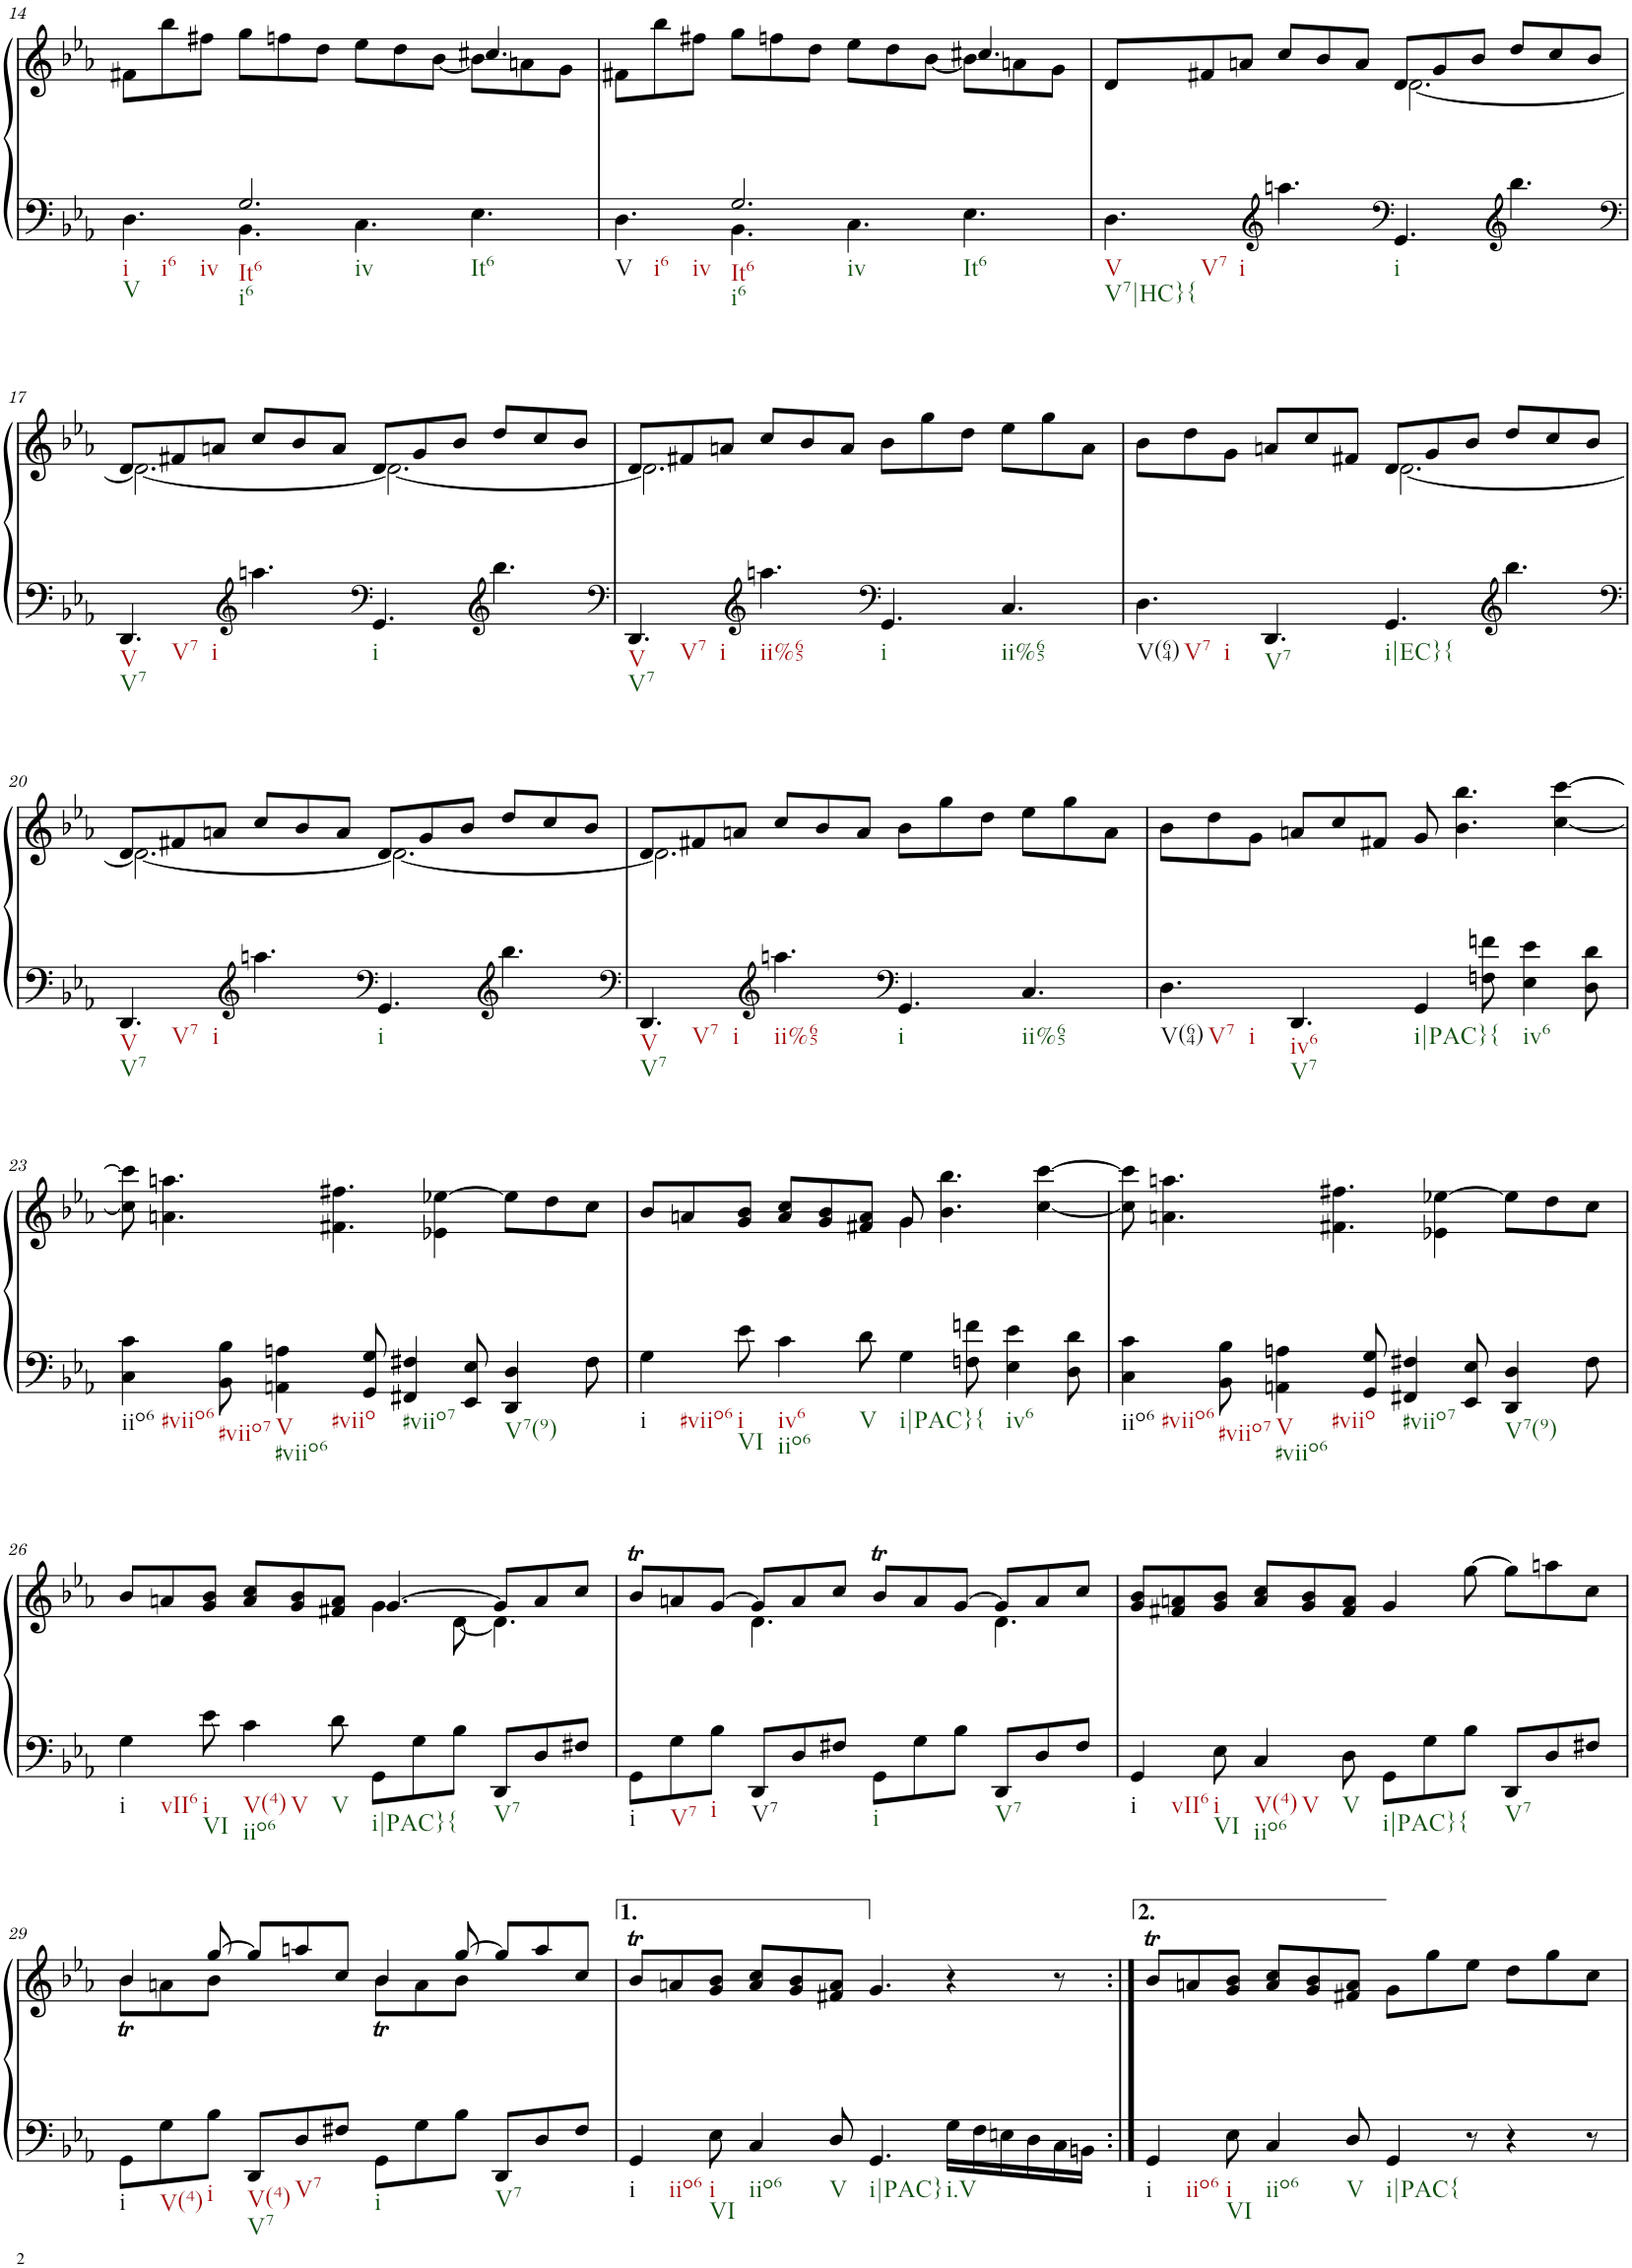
**kern	**kern
*part1	*part1
*staff2	*staff1
*I"Piano	*
*I'Pno.	*
!!LO:PB:g=z
*clefF4	*clefG2
*k[b-e-a-]	*k[b-e-a-]
*M12/8	*M12/8
=14	=14
*^	*^
!LO:TX:b:t=i	!	!	!
!LO:TX:b:t=V	!	!	!
!LO:TX:b:t=i6	!	!	!
!LO:TX:b:t=iv	!	!	!
4.D\	4.ryy	8f#X\L	8ryy
*	*	*v	*v
.	.	8bb-\
.	.	8ff#X\J
!LO:TX:b:t=It6	!	!
!LO:TX:b:t=i6	!	!
!LO:TX:b:t=iv	!	!
2.G/	4.BB-\	8gg\L
.	.	8ffn\
.	.	8dd\J
.	4.C\	8ee-\L
.	.	8dd\
.	.	[8b-\J
*	*	*^
!LO:TX:b:t=It6	!	!	!
4.E-\	4.ryy	4.cc#X/	8b-\L]
.	.	.	8an\
.	.	.	8g\J
=15	=15	=15	=15
!LO:TX:b:t=V	!	!	!
!LO:TX:b:t=i6	!	!	!
!LO:TX:b:t=iv	!	!	!
4.D\	4.ryy	8f#X\L	8ryy
*	*	*v	*v
.	.	8bb-\
.	.	8ff#X\J
!LO:TX:b:t=It6	!	!
!LO:TX:b:t=i6	!	!
!LO:TX:b:t=iv	!	!
2.G/	4.BB-\	8gg\L
.	.	8ffn\
.	.	8dd\J
.	4.C\	8ee-\L
.	.	8dd\
.	.	[8b-\J
*	*	*^
!LO:TX:b:t=It6	!	!	!
4.E-\	4.ryy	4.cc#X/	8b-\L]
.	.	.	8an\
.	.	.	8g\J
*v	*v	*	*
=16	=16	=16
!LO:TX:b:t=V	!	!
!LO:TX:b:t=V7|HC}{	!	!
!LO:TX:b:t=V7	!	!
!LO:TX:b:t=i	!	!
4.D\	8d/L	2.ryy
.	8f#X/	.
.	8an/J	.
*clefG2	*	*
4.aan\	8cc/L	.
.	8b-/	.
.	8a/J	.
*clefF4	*	*
!LO:TX:b:t=i	!	!
4.GG/	8d/L	[2.d\
.	8g/	.
.	8b-/J	.
*clefG2	*	*
4.bb-\	8dd/L	.
.	8cc/	.
.	8b-/J	.
!!LO:LB:g=z	!!
=17	=17	=17
*clefF4	*	*
!LO:TX:b:t=V	!	!
!LO:TX:b:t=V7	!	!
!LO:TX:b:t=V7	!	!
!LO:TX:b:t=i	!	!
4.DD/	8d/L	2.d\_
.	8f#X/	.
.	8an/J	.
*clefG2	*	*
4.aan\	8cc/L	.
.	8b-/	.
.	8a/J	.
*clefF4	*	*
!LO:TX:b:t=i	!	!
4.GG/	8d/L	2.d\_
.	8g/	.
.	8b-/J	.
*clefG2	*	*
4.bb-\	8dd/L	.
.	8cc/	.
.	8b-/J	.
=18	=18	=18
*clefF4	*	*
!LO:TX:b:t=V	!	!
!LO:TX:b:t=V7	!	!
!LO:TX:b:t=V7	!	!
!LO:TX:b:t=i	!	!
4.DD/	8d/L	2.d\]
.	8f#X/	.
.	8an/J	.
*clefG2	*	*
!LO:TX:b:t=ii%65	!	!
4.aan\	8cc/L	.
.	8b-/	.
.	8a/J	.
*clefF4	*	*
!LO:TX:b:t=i	!	!
4.GG/	8b-\L	2.ryy
.	8gg\	.
.	8dd\J	.
!LO:TX:b:t=ii%65	!	!
4.C/	8ee-\L	.
.	8gg\	.
.	8a\J	.
=19	=19	=19
!LO:TX:b:t=V(64)	!	!
!LO:TX:b:t=V7	!	!
!LO:TX:b:t=i	!	!
4.D\	8b-\L	2.ryy
.	8dd\	.
.	8g\J	.
!LO:TX:b:t=V7	!	!
4.DD/	8an/L	.
.	8cc/	.
.	8f#X/J	.
!LO:TX:b:t=i|EC}{	!	!
4.GG/	8d/L	[2.d\
.	8g/	.
.	8b-/J	.
*clefG2	*	*
4.bb-\	8dd/L	.
.	8cc/	.
.	8b-/J	.
!!LO:LB:g=z	!!
=20	=20	=20
*clefF4	*	*
!LO:TX:b:t=V	!	!
!LO:TX:b:t=V7	!	!
!LO:TX:b:t=V7	!	!
!LO:TX:b:t=i	!	!
4.DD/	8d/L	2.d\_
.	8f#X/	.
.	8an/J	.
*clefG2	*	*
4.aan\	8cc/L	.
.	8b-/	.
.	8a/J	.
*clefF4	*	*
!LO:TX:b:t=i	!	!
4.GG/	8d/L	2.d\_
.	8g/	.
.	8b-/J	.
*clefG2	*	*
4.bb-\	8dd/L	.
.	8cc/	.
.	8b-/J	.
=21	=21	=21
*clefF4	*	*
!LO:TX:b:t=V	!	!
!LO:TX:b:t=V7	!	!
!LO:TX:b:t=V7	!	!
!LO:TX:b:t=i	!	!
4.DD/	8d/L	2.d\]
.	8f#X/	.
.	8an/J	.
*clefG2	*	*
!LO:TX:b:t=ii%65	!	!
4.aan\	8cc/L	.
.	8b-/	.
.	8a/J	.
*clefF4	*	*
!LO:TX:b:t=i	!	!
4.GG/	8b-\L	2.ryy
.	8gg\	.
.	8dd\J	.
!LO:TX:b:t=ii%65	!	!
4.C/	8ee-\L	.
.	8gg\	.
.	8a\J	.
*	*v	*v
=22	=22
!LO:TX:b:t=V(64)	!
!LO:TX:b:t=V7	!
!LO:TX:b:t=i	!
4.D\	8b-\L
.	8dd\
.	8g\J
!LO:TX:b:t=iv6	!
!LO:TX:b:t=V7	!
4.DD/	8an/L
.	8cc/
.	8f#X/J
!LO:TX:b:t=i|PAC}{	!
4GG/	8g/
.	4.b-\ 4.bb-\
8Fn\ 8fn\	.
!LO:TX:b:t=iv6	!
4E-\ 4e-\	.
.	[4cc\ [4ccc\
8D\ 8d\	.
!!LO:LB:g=z
=23	=23
!LO:TX:b:t=iio6	!
!LO:TX:b:t=#viio6	!
4C\ 4c\	8cc\] 8ccc\]
.	4.an\ 4.aan\
!LO:TX:b:t=#viio7	!
8BB-\ 8B-\	.
!LO:TX:b:t=V	!
!LO:TX:b:t=#viio6	!
!LO:TX:b:t=#viio	!
4AAn\ 4An\	.
.	4.f#X\ 4.ff#X\
8GG/ 8G/	.
!LO:TX:b:t=#viio7	!
4FF#X/ 4F#X/	.
.	4e-X\ [4ee-X\
8EE-/ 8E-/	.
!LO:TX:b:t=V7(9)	!
4DD/ 4D/	8ee-\L]
.	8dd\
8F#\	8cc\J
=24	=24
*	*^
!LO:TX:b:t=i	!	!
!LO:TX:b:t=#viio6	!	!
4G\	8b-/L	2.ryy
.	8an/	.
!LO:TX:b:t=i	!	!
!LO:TX:b:t=VI	!	!
8e-\	8g/ 8b-/J	.
!LO:TX:b:t=iv6	!	!
!LO:TX:b:t=iio6	!	!
4c\	8a/ 8cc/L	.
.	8g/ 8b-/	.
!LO:TX:b:t=V	!	!
8d\	8f#X/ 8a/J	.
!LO:TX:b:t=i|PAC}{	!	!
4G\	8g/	4g\
.	4.b-\ 4.bb-\	.
8Fn\ 8fn\	.	2ryy
!LO:TX:b:t=iv6	!	!
4E-\ 4e-\	.	.
.	[4cc\ [4ccc\	.
8D\ 8d\	.	.
*	*v	*v
=25	=25
!LO:TX:b:t=iio6	!
!LO:TX:b:t=#viio6	!
4C\ 4c\	8cc\] 8ccc\]
.	4.an\ 4.aan\
!LO:TX:b:t=#viio7	!
8BB-\ 8B-\	.
!LO:TX:b:t=V	!
!LO:TX:b:t=#viio6	!
!LO:TX:b:t=#viio	!
4AAn\ 4An\	.
.	4.f#X\ 4.ff#X\
8GG/ 8G/	.
!LO:TX:b:t=#viio7	!
4FF#X/ 4F#X/	.
.	4e-X\ [4ee-X\
8EE-/ 8E-/	.
!LO:TX:b:t=V7(9)	!
4DD/ 4D/	8ee-\L]
.	8dd\
8F#\	8cc\J
!!LO:LB:g=z
=26	=26
*	*^
!LO:TX:b:t=i	!	!
!LO:TX:b:t=vII6	!	!
4G\	8b-/L	2.ryy
.	8an/	.
!LO:TX:b:t=i	!	!
!LO:TX:b:t=VI	!	!
8e-\	8g/ 8b-/J	.
!LO:TX:b:t=V(4)	!	!
!LO:TX:b:t=iio6	!	!
!LO:TX:b:t=V	!	!
4c\	8a/ 8cc/L	.
.	8g/ 8b-/	.
!LO:TX:b:t=V	!	!
8d\	8f#X/ 8a/J	.
!LO:TX:b:t=i|PAC}{	!	!
8GG\L	[4.g/	4g\
8G\	.	.
8B-\J	.	[8d\
!LO:TX:b:t=V7	!	!
8DD/L	8g/L]	4.d\]
8D/	8a/	.
8F#X/J	8cc/J	.
=27	=27	=27
!LO:TX:b:t=i	!	!
8GG\L	8b-T/L	4.ryy
!LO:TX:b:t=V7	!	!
8G\	8an/	.
!LO:TX:b:t=i	!	!
8B-\J	[8g/J	.
!LO:TX:b:t=V7	!	!
8DD/L	8g/L]	4.d\
8D/	8a/	.
8F#X/J	8cc/J	.
!LO:TX:b:t=i	!	!
8GG\L	8b-T/L	4.ryy
8G\	8a/	.
8B-\J	[8g/J	.
!LO:TX:b:t=V7	!	!
8DD/L	8g/L]	4.d\
8D/	8a/	.
8F#/J	8cc/J	.
*	*v	*v
=28	=28
!LO:TX:b:t=i	!
!LO:TX:b:t=vII6	!
4GG/	8g/ 8b-/L
.	8f#X/ 8an/
!LO:TX:b:t=i	!
!LO:TX:b:t=VI	!
8E-\	8g/ 8b-/J
!LO:TX:b:t=V(4)	!
!LO:TX:b:t=iio6	!
!LO:TX:b:t=V	!
4C/	8a/ 8cc/L
.	8g/ 8b-/
!LO:TX:b:t=V	!
8D\	8f#/ 8a/J
!LO:TX:b:t=i|PAC}{	!
8GG\L	4g/
8G\	.
8B-\J	[8gg\
!LO:TX:b:t=V7	!
8DD/L	8gg\L]
8D/	8aan\
8F#X/J	8cc\J
!!LO:LB:g=z
=29	=29
*	*^
!LO:TX:b:t=i	!	!
8GG\L	4b-/	8b-T\L
!LO:TX:b:t=V(4)	!	!
8G\	.	8an\
!LO:TX:b:t=i	!	!
8B-\J	[8gg/	8b-\J
!LO:TX:b:t=V(4)	!	!
!LO:TX:b:t=V7	!	!
8DD/L	8gg/L]	4.ryy
!LO:TX:b:t=V7	!	!
8D/	8aan/	.
8F#X/J	8cc/J	.
!LO:TX:b:t=i	!	!
8GG\L	4b-/	8b-T\L
8G\	.	8a\
8B-\J	[8gg/	8b-\J
!LO:TX:b:t=V7	!	!
8DD/L	8gg/L]	4.ryy
8D/	8aa/	.
8F#/J	8cc/J	.
*	*v	*v
=30	=30
!LO:TX:b:t=i	!
!LO:TX:b:t=iio6	!
4GG/	8b-T/L
.	8an/
!LO:TX:b:t=i	!
!LO:TX:b:t=VI	!
8E-\	8g/ 8b-/J
!LO:TX:b:t=iio6	!
4C/	8a/ 8cc/L
.	8g/ 8b-/
!LO:TX:b:t=V	!
8D/	8f#X/ 8a/J
!LO:TX:b:t=i|PAC}	!
4.GG/	4.g/
!LO:TX:b:t=i.V	!
16G\LL	4r
16F\	.
16En\	.
16D\	.
16C\	8r
16BBn\JJ	.
=30X1:|!	=30X1:|!
!LO:TX:b:t=i	!
!LO:TX:b:t=iio6	!
4GG/	8b-T/L
.	8an/
!LO:TX:b:t=i	!
!LO:TX:b:t=VI	!
8E-\	8g/ 8b-/J
!LO:TX:b:t=iio6	!
4C/	8a/ 8cc/L
.	8g/ 8b-/
!LO:TX:b:t=V	!
8D/	8f#X/ 8a/J
!LO:TX:b:t=i|PAC{	!
4GG/	8g\L
.	8gg\
8r	8ee-\J
4r	8dd\L
.	8gg\
8r	8cc\J
=	=
*-	*-
